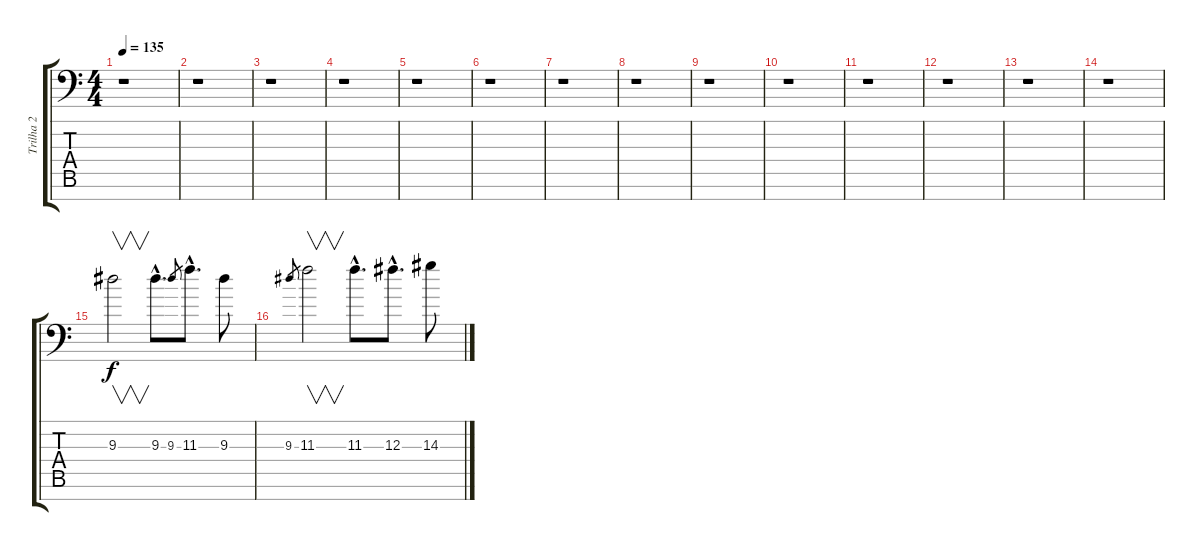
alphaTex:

\track ("Trilha 2" "Trilha 2") {instrument distortionguitar}
\staff {score tabs}
\tuning (Eb4 Bb3 Gb3 Db3 Ab2 Eb2 Bb1) {hide}
\ts (4 4)
\tempo 135
\clef f4
\ks c
r.1{dy f} |
r.1 |
r.1 |
r.1 |
r.1 |
r.1 |
r.1 |
r.1 |
r.1 |
r.1 |
r.1 |
r.1 |
r.1 |
r.1 |
9.3.2{v} 9.3{hac}.8{d} 9.3.8{gr} 11.3{hac}.8{d} 9.3.8 |
9.3.8{gr} 11.3.2{v} 11.3{hac}.8{d} 12.3{hac}.8{d} 14.3.8
